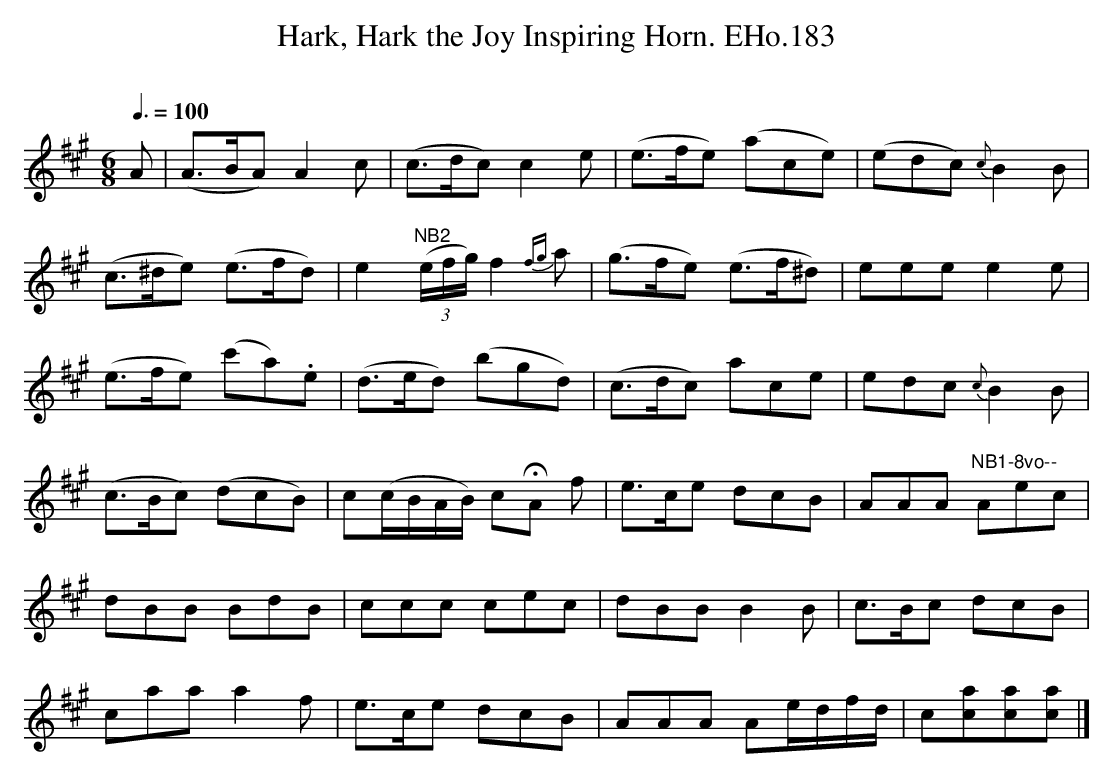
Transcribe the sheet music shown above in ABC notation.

X:1
T:Hark, Hark the Joy Inspiring Horn. EHo.183
M:6/8
L:1/8
Q:3/8=100
O:
K:A
A | (A>BA) A2c | (c>dc) c2e | (e>fe) (ace) | (edc) {c}B2B |
(c>^de) (e>fd) | e2"NB2"(3(e/f/g/) f2{fg}a | (g>fe) (e>f^d) | eee e2e |
(e>fe) (c'a).e | (d>ed) (bgd) | (c>dc) ace | edc {c}B2B |
(c>Bc) (dcB) | c(c/B/A/B/) c!fermata!A f | e>ce dcB | AAA "NB1-8vo--"Aec |
dBB BdB | ccc cec | dBB B2B | c>Bc dcB |
caa a2f | e>ce dcB | AAA Ae/d/f/d/ | c[ca][ca][ca] |]
